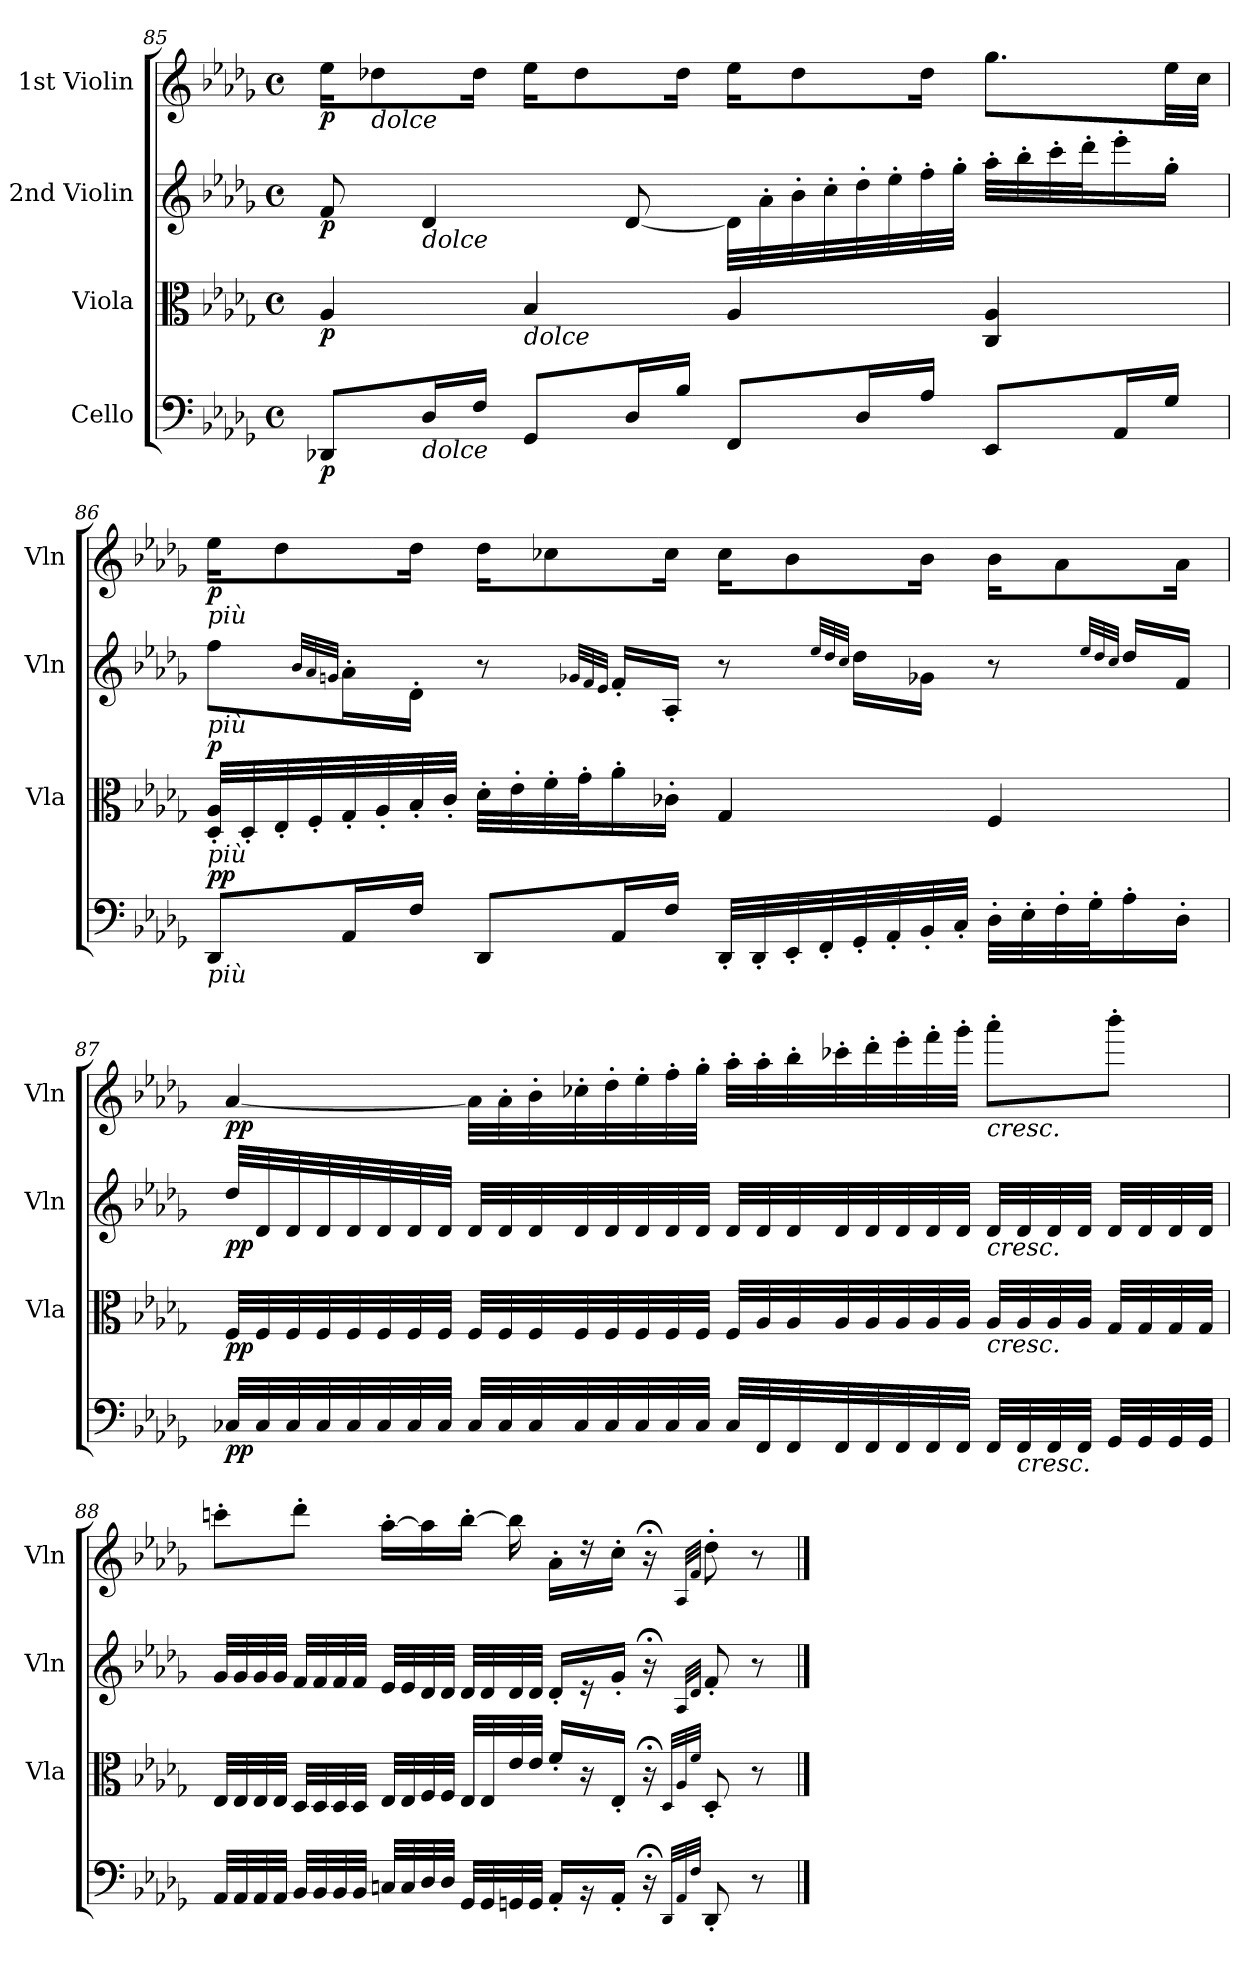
**kern	**dynam	**kern	**dynam	**kern	**dynam	**kern	**dynam
*part4	*part4	*part3	*part3	*part2	*part2	*part1	*part1
*staff4	*staff4	*staff3	*staff3	*staff2	*staff2	*staff1	*staff1
*I"Cello	*	*I"Viola	*	*I"2nd Violin	*	*I"1st Violin	*
*	*	*I'Vla	*	*I'Vln	*	*I'Vln	*
*clefF4	*	*clefC3	*	*clefG2	*	*clefG2	*
*k[b-e-a-d-g-]	*	*k[b-e-a-d-g-]	*	*k[b-e-a-d-g-]	*	*k[b-e-a-d-g-]	*
*D-:	*	*D-:	*	*D-:	*	*D-:	*
*M4/4	*	*M4/4	*	*M4/4	*	*M4/4	*
*met(c)	*	*met(c)	*	*met(c)	*	*met(c)	*
=85	=85	=85	=85	=85	=85	=85	=85
!	!LO:DY:b	!	!LO:DY:b	!	!LO:DY:b	!	!LO:DY:b
8DD-X/L	p	4A-/	p	8f/	p	16ee-\KL	p
!	!	!	!	!	!	!LO:TX:b:i:t=dolce	!
.	.	.	.	.	.	8dd-X\	.
!	!	!	!	!LO:TX:b:i:t=dolce	!	!	!
!LO:TX:b:i:t=dolce	!	!	!	!	!	!	!
16D-/L	.	.	.	4d-/	.	.	.
16F/JJ	.	.	.	.	.	16dd-\Jk	.
!	!	!LO:TX:b:i:t=dolce	!	!	!	!	!
8GG-/L	.	4B-/	.	.	.	16ee-\KL	.
.	.	.	.	.	.	8dd-\	.
16D-/L	.	.	.	[8d-/	.	.	.
16B-/JJ	.	.	.	.	.	16dd-\Jk	.
8FF/L	.	4A-/	.	32d-\LLL]	.	16ee-\KL	.
.	.	.	.	32a-'\	.	.	.
.	.	.	.	32b-'\	.	8dd-\	.
.	.	.	.	32cc'\	.	.	.
16D-/L	.	.	.	32dd-'\	.	.	.
.	.	.	.	32ee-'\	.	.	.
16A-/JJ	.	.	.	32ff'\	.	16dd-\Jk	.
.	.	.	.	32gg-'\JJJ	.	.	.
8EE-/L	.	4C/ 4A-/	.	32aa-'\LLL	.	8.gg-\L	.
.	.	.	.	32bb-'\	.	.	.
.	.	.	.	32ccc'\	.	.	.
.	.	.	.	32ddd-'\J	.	.	.
16AA-/L	.	.	.	16eee-'\	.	.	.
16G-/JJ	.	.	.	16gg-'\JJ	.	32ee-\LL	.
.	.	.	.	.	.	32cc\JJJ	.
=86	=86	=86	=86	=86	=86	=86	=86
!	!	!	!	!	!	!LO:TX:b:i:t=più	!
!	!	!	!	!LO:TX:b:i:t=più	!	!	!
!	!	!LO:TX:b:i:t=più	!	!	!	!	!
!LO:TX:b:i:t=più	!	!	!	!	!	!	!
!	!LO:DY:b	!	!	!	!	!	!
!	!LO:DY:n=1:a	!	!LO:DY:a	!	!	!	!LO:DY:b
8DD-/L	p p	32D-/' 32A-/'LLL	p	8ff\L	.	16ee-\KL	p
.	.	32D-'/	.	.	.	.	.
.	.	32E-'/	.	.	.	8dd-\	.
.	.	32F'/	.	.	.	.	.
.	.	.	.	32qb-/LLL	.	.	.
.	.	.	.	32qa-/	.	.	.
.	.	.	.	32qgn/JJJ	.	.	.
16AA-/L	.	32G-'/	.	16a-'\L	.	.	.
.	.	32A-'/	.	.	.	.	.
16F/JJ	.	32B-'/	.	16d-'\JJ	.	16dd-\Jk	.
.	.	32c'/JJJ	.	.	.	.	.
8DD-/L	.	32d-'\LLL	.	8r	.	16dd-\KL	.
.	.	32e-'\	.	.	.	.	.
.	.	32f'\	.	.	.	8cc-X\	.
.	.	32g-'\J	.	.	.	.	.
.	.	.	.	32qg-X/LLL	.	.	.
.	.	.	.	32qf/	.	.	.
.	.	.	.	32qe-/JJJ	.	.	.
16AA-/L	.	16a-'\	.	16f'/LL	.	.	.
16F/JJ	.	16c-X'\JJ	.	16A-'/JJ	.	16cc-\Jk	.
32DD-'/LLL	.	4G-/	.	8r	.	16cc-\KL	.
32DD-'/	.	.	.	.	.	.	.
32EE-'/	.	.	.	.	.	8b-\	.
32FF'/	.	.	.	.	.	.	.
.	.	.	.	32qee-/LLL	.	.	.
.	.	.	.	32qdd-/	.	.	.
.	.	.	.	32qcc/JJJ	.	.	.
32GG-'/	.	.	.	16dd-\LL	.	.	.
32AA-'/	.	.	.	.	.	.	.
32BB-'/	.	.	.	16g-\JJ	.	16b-\Jk	.
32C'/JJJ	.	.	.	.	.	.	.
32D-'\LLL	.	4F/	.	8r	.	16b-\KL	.
32E-'\	.	.	.	.	.	.	.
32F'\	.	.	.	.	.	8a-\	.
32G-'\J	.	.	.	.	.	.	.
.	.	.	.	32qee-/LLL	.	.	.
.	.	.	.	32qdd-/	.	.	.
.	.	.	.	32qcc/JJJ	.	.	.
16A-'\	.	.	.	16dd-/LL	.	.	.
16D-'\JJ	.	.	.	16f/JJ	.	16a-\Jk	.
=87	=87	=87	=87	=87	=87	=87	=87
!	!LO:DY:b	!	!LO:DY:b	!	!LO:DY:b	!	!LO:DY:b
32C-X/LLL	pp	32F/LLL	pp	32dd-/LLL	pp	[4a-/	pp
32C-/	.	32F/	.	32d-/	.	.	.
32C-/	.	32F/	.	32d-/	.	.	.
32C-/	.	32F/	.	32d-/	.	.	.
32C-/	.	32F/	.	32d-/	.	.	.
32C-/	.	32F/	.	32d-/	.	.	.
32C-/	.	32F/	.	32d-/	.	.	.
32C-/JJJ	.	32F/JJJ	.	32d-/JJJ	.	.	.
32C-/LLL	.	32F/LLL	.	32d-/LLL	.	32a-\LLL]	.
32C-/	.	32F/	.	32d-/	.	32a-'\	.
32C-/	.	32F/	.	32d-/	.	32b-'\	.
32C-/	.	32F/	.	32d-/	.	32cc-X'\	.
32C-/	.	32F/	.	32d-/	.	32dd-'\	.
32C-/	.	32F/	.	32d-/	.	32ee-'\	.
32C-/	.	32F/	.	32d-/	.	32ff'\	.
32C-/JJJ	.	32F/JJJ	.	32d-/JJJ	.	32gg-'\JJJ	.
32C-/LLL	.	32F/LLL	.	32d-/LLL	.	32aa-'\LLL	.
32FF/	.	32A-/	.	32d-/	.	32aa-'\	.
32FF/	.	32A-/	.	32d-/	.	32bb-'\	.
32FF/	.	32A-/	.	32d-/	.	32ccc-X'\	.
32FF/	.	32A-/	.	32d-/	.	32ddd-'\	.
32FF/	.	32A-/	.	32d-/	.	32eee-'\	.
32FF/	.	32A-/	.	32d-/	.	32fff'\	.
32FF/JJJ	.	32A-/JJJ	.	32d-/JJJ	.	32ggg-'\JJJ	.
!	!	!	!	!	!	!LO:TX:b:i:t=cresc.	!
!	!	!	!	!LO:TX:b:i:t=cresc.	!	!	!
!	!	!LO:TX:b:i:t=cresc.	!	!	!	!	!
32FF/LLL	.	32A-/LLL	.	32d-/LLL	.	8aaa-'\L	.
!LO:TX:b:i:t=cresc.	!	!	!	!	!	!	!
32FF/	.	32A-/	.	32d-/	.	.	.
32FF/	.	32A-/	.	32d-/	.	.	.
32FF/JJJ	.	32A-/JJJ	.	32d-/JJJ	.	.	.
32GG-/LLL	.	32G-/LLL	.	32d-/LLL	.	8bbb-'\J	.
32GG-/	.	32G-/	.	32d-/	.	.	.
32GG-/	.	32G-/	.	32d-/	.	.	.
32GG-/JJJ	.	32G-/JJJ	.	32d-/JJJ	.	.	.
=88	=88	=88	=88	=88	=88	=88	=88
!	!LO:DY:b	!	!	!	!	!	!
!	!LO:DY:n=1:a	!	!	!	!	!	!
!	!LO:DY:n=2:a	!	!	!	!	!	!
!	!LO:DY:n=3:b	!	!	!	!LO:DY:b	!	!
!	!	!	!	!	!LO:DY:n=1:b	!	!LO:DY:b
!	!	!	!	!	!	!	!LO:DY:n=1:b
32AA-/LLL	f p f p	32E-/LLL	.	32g-/LLL	p f	8cccn'\L	p f
32AA-/	.	32E-/	.	32g-/	.	.	.
32AA-/	.	32E-/	.	32g-/	.	.	.
32AA-/JJJ	.	32E-/JJJ	.	32g-/JJJ	.	.	.
32BB-/LLL	.	32D-/LLL	.	32f/LLL	.	8ddd-'\J	.
32BB-/	.	32D-/	.	32f/	.	.	.
32BB-/	.	32D-/	.	32f/	.	.	.
32BB-/JJJ	.	32D-/JJJ	.	32f/JJJ	.	.	.
32Cn/LLL	.	32E-/LLL	.	32e-/LLL	.	[16aa-'\LL	.
32C/	.	32E-/	.	32e-/	.	.	.
32D-/	.	32F/	.	32d-/	.	16aa-\]	.
32D-/JJJ	.	32F/JJJ	.	32d-/JJJ	.	.	.
32GG-/LLL	.	32E-/LLL	.	32d-/LLL	.	[16bb-'\JJ	.
32GG-/	.	32E-/	.	32d-/	.	.	.
32GGn/	.	32e-/	.	32d-/	.	16bb-\]	.
32GG/JJJ	.	32e-/JJJ	.	32d-/JJJ	.	.	.
16AA-'/LL	.	16f'/LL	.	16d-'/LL	.	16a-'\LL	.
16r	.	16r	.	16r	.	16r	.
16AA-'/JJ	.	16E-'/JJ	.	16g-'/JJ	.	16cc'\JJ	.
16r;<	.	16r;<	.	16r;<	.	16r;<	.
32qDD-/LLL	.	32qD-/LLL	.	.	.	.	.
32qAA-/	.	32qA-/	.	32qA-/LLL	.	32qA-/LLL	.
32qF/JJJ	.	32qf/JJJ	.	32qd-/JJJ	.	32qf/JJJ	.
8DD-'/	.	8D-'/	.	8f'/	.	8dd-'\	.
8r	.	8r	.	8r	.	8r	.
==	==	==	==	==	==	==	==
*-	*-	*-	*-	*-	*-	*-	*-
